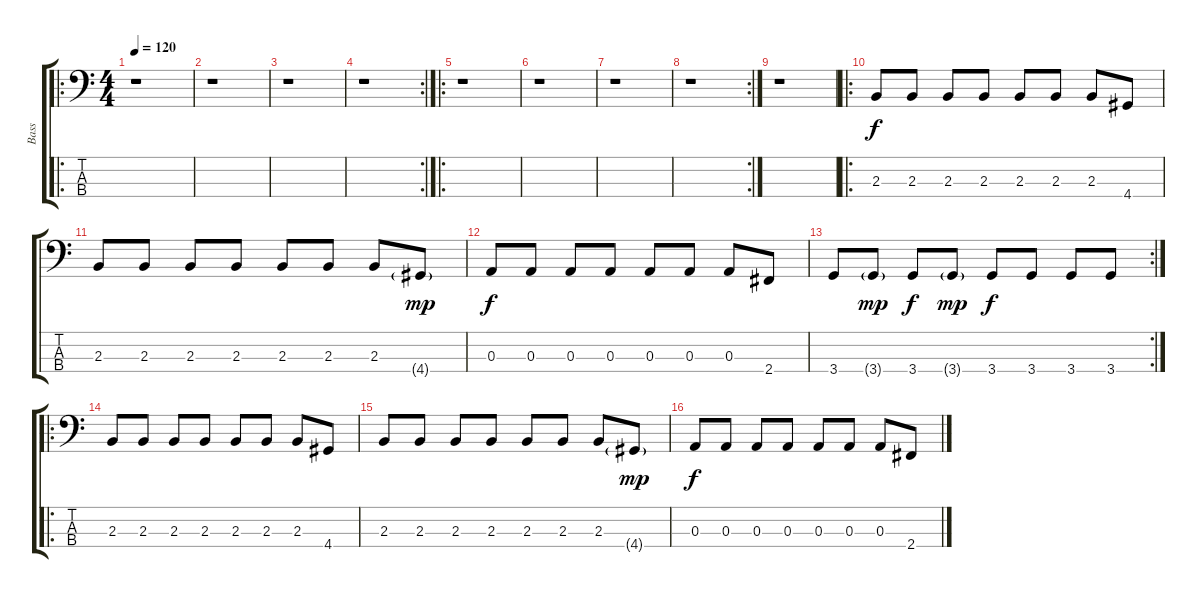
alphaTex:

\track ("Bass" "Bass") {instrument electricbassfinger}
\staff {score tabs}
\tuning (G2 D2 A1 E1) {hide}
\ro
\ts (4 4)
\tempo 120
\clef f4
\ks c
r.1{dy f instrument electricbassfinger} |
r.1 |
r.1 |
\rc 2
r.1 |
\ro
r.1 |
r.1 |
r.1 |
\rc 2
r.1 |
r.1 |
\ro
2.3.8 2.3.8 2.3.8 2.3.8 2.3.8 2.3.8 2.3.8 4.4.8 |
2.3.8 2.3.8 2.3.8 2.3.8 2.3.8 2.3.8 2.3.8 4.4{g}.8{dy mp} |
0.3.8{dy f} 0.3.8 0.3.8 0.3.8 0.3.8 0.3.8 0.3.8 2.4.8 |
\rc 2
3.4.8 3.4{g}.8{dy mp} 3.4.8{dy f} 3.4{g}.8{dy mp} 3.4.8{dy f} 3.4.8 3.4.8 3.4.8 |
\ro
2.3.8 2.3.8 2.3.8 2.3.8 2.3.8 2.3.8 2.3.8 4.4.8 |
2.3.8 2.3.8 2.3.8 2.3.8 2.3.8 2.3.8 2.3.8 4.4{g}.8{dy mp} |
0.3.8{dy f} 0.3.8 0.3.8 0.3.8 0.3.8 0.3.8 0.3.8 2.4.8
